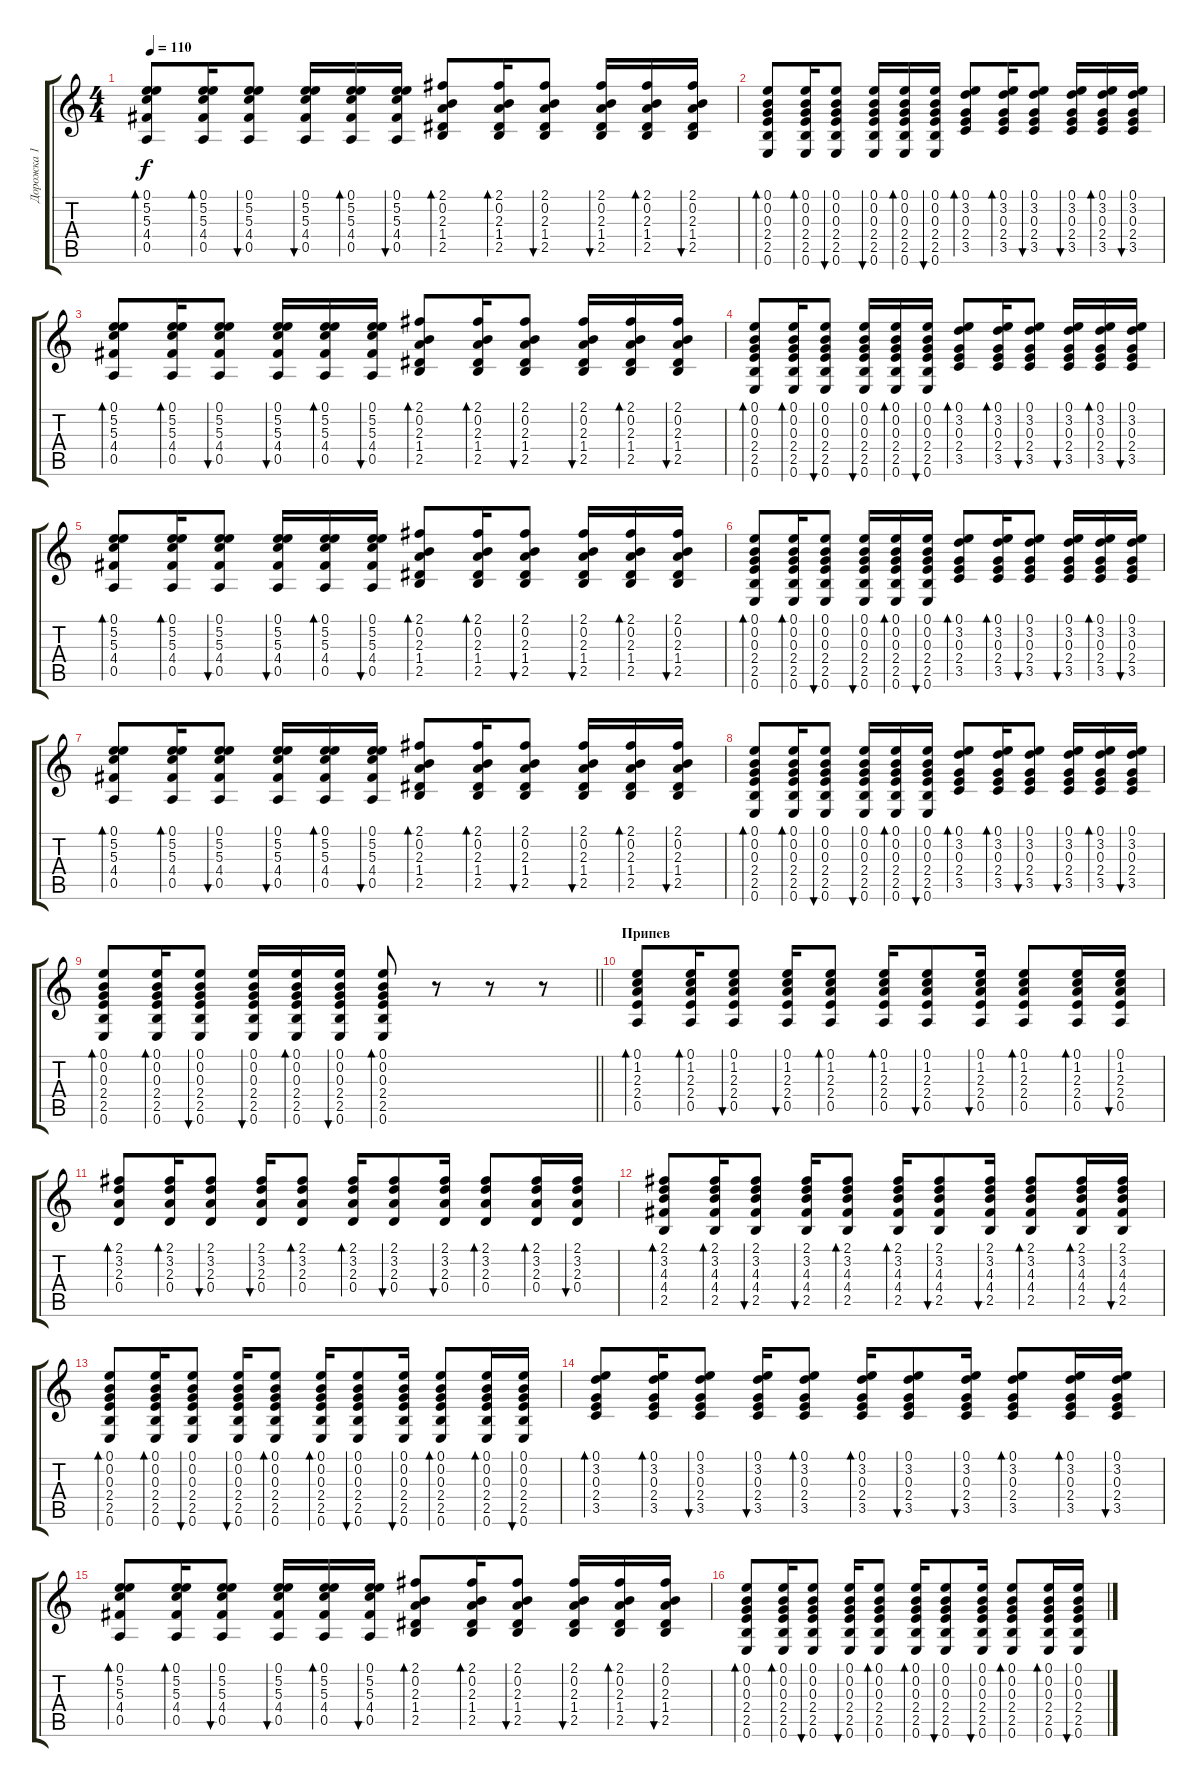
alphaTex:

\track ("Дорожка 1" "Дорожка 1") {instrument acousticguitarsteel}
\staff {score tabs}
\tuning (E4 B3 G3 D3 A2 E2) {hide}
\ts (4 4)
\tempo 110
\clef g2
\ks c
(0.1 5.2 5.3 4.4 0.5).8{bd 60 dy f} (0.1 5.2 5.3 4.4 0.5).16{bd 60} (0.1 5.2 5.3 4.4 0.5).8{bu 60} (0.1 5.2 5.3 4.4 0.5).16{bu 60} (0.1 5.2 5.3 4.4 0.5).16{bd 60} (0.1 5.2 5.3 4.4 0.5).16{bu 60} (2.1 0.2 2.3 1.4 2.5).8{bd 60} (2.1 0.2 2.3 1.4 2.5).16{bd 60} (2.1 0.2 2.3 1.4 2.5).8{bu 60} (2.1 0.2 2.3 1.4 2.5).16{bu 60} (2.1 0.2 2.3 1.4 2.5).16{bd 60} (2.1 0.2 2.3 1.4 2.5).16{bu 60} |
(0.1 0.2 0.3 2.4 2.5 0.6).8{bd 60} (0.1 0.2 0.3 2.4 2.5 0.6).16{bd 60} (0.1 0.2 0.3 2.4 2.5 0.6).8{bu 60} (0.1 0.2 0.3 2.4 2.5 0.6).16{bu 60} (0.1 0.2 0.3 2.4 2.5 0.6).16{bd 60} (0.1 0.2 0.3 2.4 2.5 0.6).16{bu 60} (0.1 3.2 0.3 2.4 3.5).8{bd 60} (0.1 3.2 0.3 2.4 3.5).16{bd 60} (0.1 3.2 0.3 2.4 3.5).8{bu 60} (0.1 3.2 0.3 2.4 3.5).16{bu 60} (0.1 3.2 0.3 2.4 3.5).16{bd 60} (0.1 3.2 0.3 2.4 3.5).16{bu 60} |
(0.1 5.2 5.3 4.4 0.5).8{bd 60} (0.1 5.2 5.3 4.4 0.5).16{bd 60} (0.1 5.2 5.3 4.4 0.5).8{bu 60} (0.1 5.2 5.3 4.4 0.5).16{bu 60} (0.1 5.2 5.3 4.4 0.5).16{bd 60} (0.1 5.2 5.3 4.4 0.5).16{bu 60} (2.1 0.2 2.3 1.4 2.5).8{bd 60} (2.1 0.2 2.3 1.4 2.5).16{bd 60} (2.1 0.2 2.3 1.4 2.5).8{bu 60} (2.1 0.2 2.3 1.4 2.5).16{bu 60} (2.1 0.2 2.3 1.4 2.5).16{bd 60} (2.1 0.2 2.3 1.4 2.5).16{bu 60} |
(0.1 0.2 0.3 2.4 2.5 0.6).8{bd 60} (0.1 0.2 0.3 2.4 2.5 0.6).16{bd 60} (0.1 0.2 0.3 2.4 2.5 0.6).8{bu 60} (0.1 0.2 0.3 2.4 2.5 0.6).16{bu 60} (0.1 0.2 0.3 2.4 2.5 0.6).16{bd 60} (0.1 0.2 0.3 2.4 2.5 0.6).16{bu 60} (0.1 3.2 0.3 2.4 3.5).8{bd 60} (0.1 3.2 0.3 2.4 3.5).16{bd 60} (0.1 3.2 0.3 2.4 3.5).8{bu 60} (0.1 3.2 0.3 2.4 3.5).16{bu 60} (0.1 3.2 0.3 2.4 3.5).16{bd 60} (0.1 3.2 0.3 2.4 3.5).16{bu 60} |
(0.1 5.2 5.3 4.4 0.5).8{bd 60} (0.1 5.2 5.3 4.4 0.5).16{bd 60} (0.1 5.2 5.3 4.4 0.5).8{bu 60} (0.1 5.2 5.3 4.4 0.5).16{bu 60} (0.1 5.2 5.3 4.4 0.5).16{bd 60} (0.1 5.2 5.3 4.4 0.5).16{bu 60} (2.1 0.2 2.3 1.4 2.5).8{bd 60} (2.1 0.2 2.3 1.4 2.5).16{bd 60} (2.1 0.2 2.3 1.4 2.5).8{bu 60} (2.1 0.2 2.3 1.4 2.5).16{bu 60} (2.1 0.2 2.3 1.4 2.5).16{bd 60} (2.1 0.2 2.3 1.4 2.5).16{bu 60} |
(0.1 0.2 0.3 2.4 2.5 0.6).8{bd 60} (0.1 0.2 0.3 2.4 2.5 0.6).16{bd 60} (0.1 0.2 0.3 2.4 2.5 0.6).8{bu 60} (0.1 0.2 0.3 2.4 2.5 0.6).16{bu 60} (0.1 0.2 0.3 2.4 2.5 0.6).16{bd 60} (0.1 0.2 0.3 2.4 2.5 0.6).16{bu 60} (0.1 3.2 0.3 2.4 3.5).8{bd 60} (0.1 3.2 0.3 2.4 3.5).16{bd 60} (0.1 3.2 0.3 2.4 3.5).8{bu 60} (0.1 3.2 0.3 2.4 3.5).16{bu 60} (0.1 3.2 0.3 2.4 3.5).16{bd 60} (0.1 3.2 0.3 2.4 3.5).16{bu 60} |
(0.1 5.2 5.3 4.4 0.5).8{bd 60} (0.1 5.2 5.3 4.4 0.5).16{bd 60} (0.1 5.2 5.3 4.4 0.5).8{bu 60} (0.1 5.2 5.3 4.4 0.5).16{bu 60} (0.1 5.2 5.3 4.4 0.5).16{bd 60} (0.1 5.2 5.3 4.4 0.5).16{bu 60} (2.1 0.2 2.3 1.4 2.5).8{bd 60} (2.1 0.2 2.3 1.4 2.5).16{bd 60} (2.1 0.2 2.3 1.4 2.5).8{bu 60} (2.1 0.2 2.3 1.4 2.5).16{bu 60} (2.1 0.2 2.3 1.4 2.5).16{bd 60} (2.1 0.2 2.3 1.4 2.5).16{bu 60} |
(0.1 0.2 0.3 2.4 2.5 0.6).8{bd 60} (0.1 0.2 0.3 2.4 2.5 0.6).16{bd 60} (0.1 0.2 0.3 2.4 2.5 0.6).8{bu 60} (0.1 0.2 0.3 2.4 2.5 0.6).16{bu 60} (0.1 0.2 0.3 2.4 2.5 0.6).16{bd 60} (0.1 0.2 0.3 2.4 2.5 0.6).16{bu 60} (0.1 3.2 0.3 2.4 3.5).8{bd 60} (0.1 3.2 0.3 2.4 3.5).16{bd 60} (0.1 3.2 0.3 2.4 3.5).8{bu 60} (0.1 3.2 0.3 2.4 3.5).16{bu 60} (0.1 3.2 0.3 2.4 3.5).16{bd 60} (0.1 3.2 0.3 2.4 3.5).16{bu 60} |
\barLineRight lightlight
(0.1 0.2 0.3 2.4 2.5 0.6).8{bd 60} (0.1 0.2 0.3 2.4 2.5 0.6).16{bd 60} (0.1 0.2 0.3 2.4 2.5 0.6).8{bu 60} (0.1 0.2 0.3 2.4 2.5 0.6).16{bu 60} (0.1 0.2 0.3 2.4 2.5 0.6).16{bd 60} (0.1 0.2 0.3 2.4 2.5 0.6).16{bu 60} (0.1 0.2 0.3 2.4 2.5 0.6).8{bd 60} r.8 r.8 r.8 |
\section ("" "Припев")
(0.1 1.2 2.3 2.4 0.5).8{bd 60} (0.1 1.2 2.3 2.4 0.5).16{bd 60} (0.1 1.2 2.3 2.4 0.5).8{bu 60} (0.1 1.2 2.3 2.4 0.5).16{bu 60} (0.1 1.2 2.3 2.4 0.5).8{bd 60} (0.1 1.2 2.3 2.4 0.5).16{bd 60} (0.1 1.2 2.3 2.4 0.5).8{bu 60} (0.1 1.2 2.3 2.4 0.5).16{bu 60} (0.1 1.2 2.3 2.4 0.5).8{bd 60} (0.1 1.2 2.3 2.4 0.5).16{bd 60} (0.1 1.2 2.3 2.4 0.5).16{bu 60} |
(2.1 3.2 2.3 0.4).8{bd 60} (2.1 3.2 2.3 0.4).16{bd 60} (2.1 3.2 2.3 0.4).8{bu 60} (2.1 3.2 2.3 0.4).16{bu 60} (2.1 3.2 2.3 0.4).8{bd 60} (2.1 3.2 2.3 0.4).16{bd 60} (2.1 3.2 2.3 0.4).8{bu 60} (2.1 3.2 2.3 0.4).16{bu 60} (2.1 3.2 2.3 0.4).8{bd 60} (2.1 3.2 2.3 0.4).16{bd 60} (2.1 3.2 2.3 0.4).16{bu 60} |
(2.1 3.2 4.3 4.4 2.5).8{bd 60} (2.1 3.2 4.3 4.4 2.5).16{bd 60} (2.1 3.2 4.3 4.4 2.5).8{bu 60} (2.1 3.2 4.3 4.4 2.5).16{bu 60} (2.1 3.2 4.3 4.4 2.5).8{bd 60} (2.1 3.2 4.3 4.4 2.5).16{bd 60} (2.1 3.2 4.3 4.4 2.5).8{bu 60} (2.1 3.2 4.3 4.4 2.5).16{bu 60} (2.1 3.2 4.3 4.4 2.5).8{bd 60} (2.1 3.2 4.3 4.4 2.5).16{bd 60} (2.1 3.2 4.3 4.4 2.5).16{bu 60} |
(0.1 0.2 0.3 2.4 2.5 0.6).8{bd 60} (0.1 0.2 0.3 2.4 2.5 0.6).16{bd 60} (0.1 0.2 0.3 2.4 2.5 0.6).8{bu 60} (0.1 0.2 0.3 2.4 2.5 0.6).16{bu 60} (0.1 0.2 0.3 2.4 2.5 0.6).8{bd 60} (0.1 0.2 0.3 2.4 2.5 0.6).16{bd 60} (0.1 0.2 0.3 2.4 2.5 0.6).8{bu 60} (0.1 0.2 0.3 2.4 2.5 0.6).16{bu 60} (0.1 0.2 0.3 2.4 2.5 0.6).8{bd 60} (0.1 0.2 0.3 2.4 2.5 0.6).16{bd 60} (0.1 0.2 0.3 2.4 2.5 0.6).16{bu 60} |
(0.1 3.2 0.3 2.4 3.5).8{bd 60} (0.1 3.2 0.3 2.4 3.5).16{bd 60} (0.1 3.2 0.3 2.4 3.5).8{bu 60} (0.1 3.2 0.3 2.4 3.5).16{bu 60} (0.1 3.2 0.3 2.4 3.5).8{bd 60} (0.1 3.2 0.3 2.4 3.5).16{bd 60} (0.1 3.2 0.3 2.4 3.5).8{bu 60} (0.1 3.2 0.3 2.4 3.5).16{bu 60} (0.1 3.2 0.3 2.4 3.5).8{bd 60} (0.1 3.2 0.3 2.4 3.5).16{bd 60} (0.1 3.2 0.3 2.4 3.5).16{bu 60} |
(0.1 5.2 5.3 4.4 0.5).8{bd 60} (0.1 5.2 5.3 4.4 0.5).16{bd 60} (0.1 5.2 5.3 4.4 0.5).8{bu 60} (0.1 5.2 5.3 4.4 0.5).16{bu 60} (0.1 5.2 5.3 4.4 0.5).16{bd 60} (0.1 5.2 5.3 4.4 0.5).16{bu 60} (2.1 0.2 2.3 1.4 2.5).8{bd 60} (2.1 0.2 2.3 1.4 2.5).16{bd 60} (2.1 0.2 2.3 1.4 2.5).8{bu 60} (2.1 0.2 2.3 1.4 2.5).16{bu 60} (2.1 0.2 2.3 1.4 2.5).16{bd 60} (2.1 0.2 2.3 1.4 2.5).16{bu 60} |
(0.1 0.2 0.3 2.4 2.5 0.6).8{bd 60} (0.1 0.2 0.3 2.4 2.5 0.6).16{bd 60} (0.1 0.2 0.3 2.4 2.5 0.6).8{bu 60} (0.1 0.2 0.3 2.4 2.5 0.6).16{bu 60} (0.1 0.2 0.3 2.4 2.5 0.6).8{bd 60} (0.1 0.2 0.3 2.4 2.5 0.6).16{bd 60} (0.1 0.2 0.3 2.4 2.5 0.6).8{bu 60} (0.1 0.2 0.3 2.4 2.5 0.6).16{bu 60} (0.1 0.2 0.3 2.4 2.5 0.6).8{bd 60} (0.1 0.2 0.3 2.4 2.5 0.6).16{bd 60} (0.1 0.2 0.3 2.4 2.5 0.6).16{bu 60}
